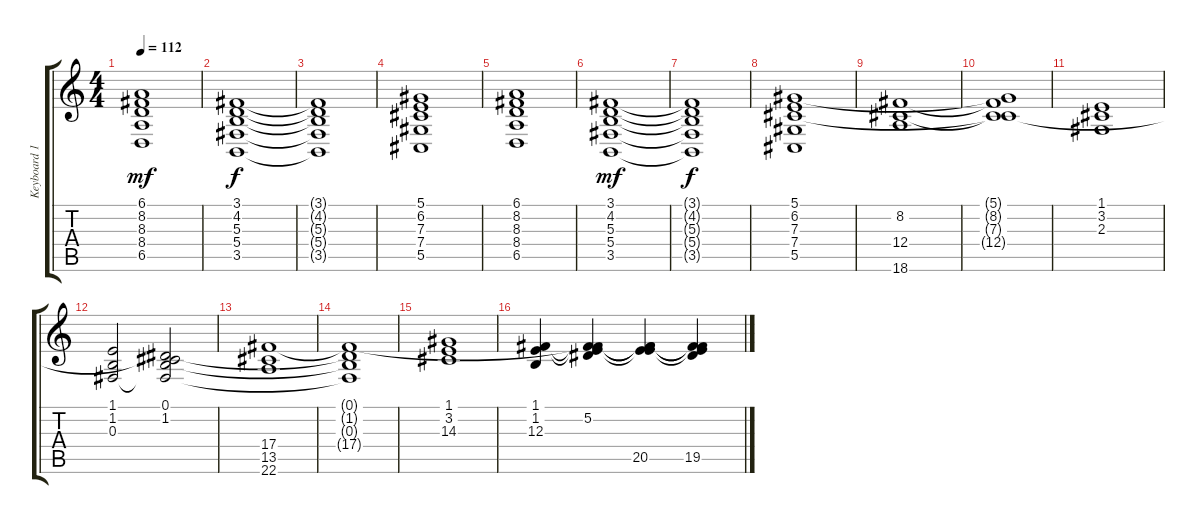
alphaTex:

\track ("Keyboard 1" "Keyboard 1") {instrument stringensemble1}
\staff {score tabs}
\tuning (Eb4 Bb3 Gb3 Db3 Ab2 Eb2) {hide}
\ts (4 4)
\tempo 112
\clef g2
\ks c
(6.1 8.2 8.3 8.4 6.5).1{dy mf volume 12 instrument stringensemble1} |
(3.1 4.2 5.3 5.4 3.5).1{dy f} |
(3.1{t} 4.2{t} 5.3{t} 5.4{t} 3.5{t}).1 |
(5.1 6.2 7.3 7.4 5.5).1 |
(6.1 8.2 8.3 8.4 6.5).1 |
(3.1 4.2 5.3 5.4 3.5).1{dy mf} |
(3.1{t} 4.2{t} 5.3{t} 5.4{t} 3.5{t}).1{dy f} |
(5.1 6.2 7.3 7.4 5.5).1 |
(8.2 12.4 18.6).1{volume 6} |
(5.1{t} 8.2{t} 7.3{t} 12.4{t}).1 |
(1.1 3.2 2.3).1 |
(1.1 1.2 0.3).2 (0.1 1.2 0.3{t} 12.4{t}).2 |
(17.4 13.5 22.6).1 |
(0.1{t} 1.2{t} 0.3{t} 17.4{t}).1 |
(1.1 3.2 14.3).1 |
(1.1 1.2 12.3).4 (1.1{t} 5.2 12.3{t} 17.4{t}).4 (1.1{t} 12.3{t} 17.4{t} 20.5).4 (1.1{t} 12.3{t} 17.4{t} 19.5).4
